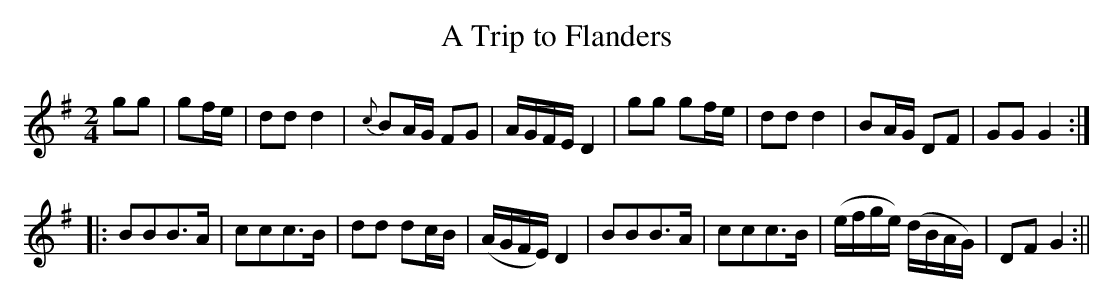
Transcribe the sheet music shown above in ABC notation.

X:1
T:Trip to Flanders, A
M:2/4
L:1/8
K:G
gg|gf/e/|dd d2|{c}BA/G/ FG|A/G/F/E/ D2|gg gf/e/|dd d2|BA/G/ DF|GG G2:|
|:BBB>A|ccc>B|dd dc/B/|(A/G/F/E/) D2|BBB>A|ccc>B|(e/f/g/e/) (d/B/A/G/)|DF G2:||
